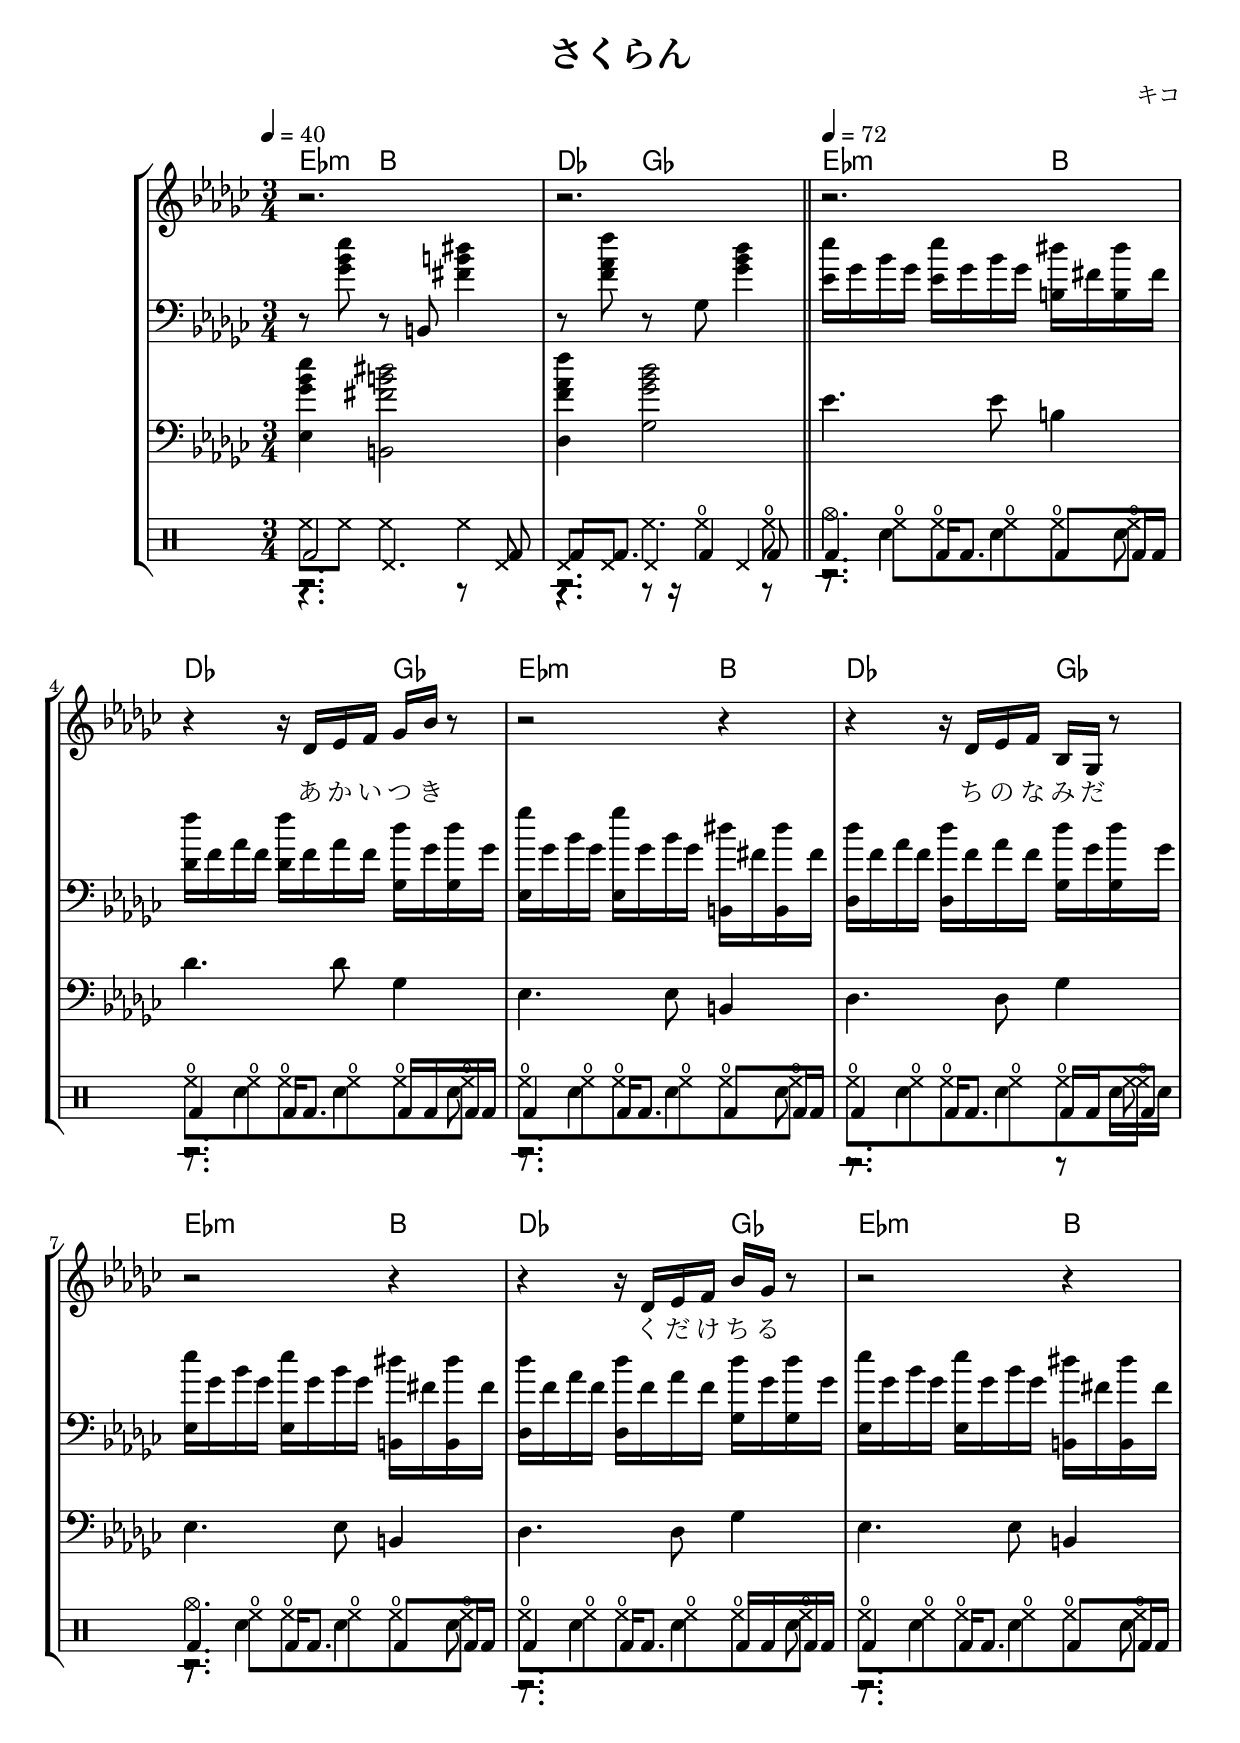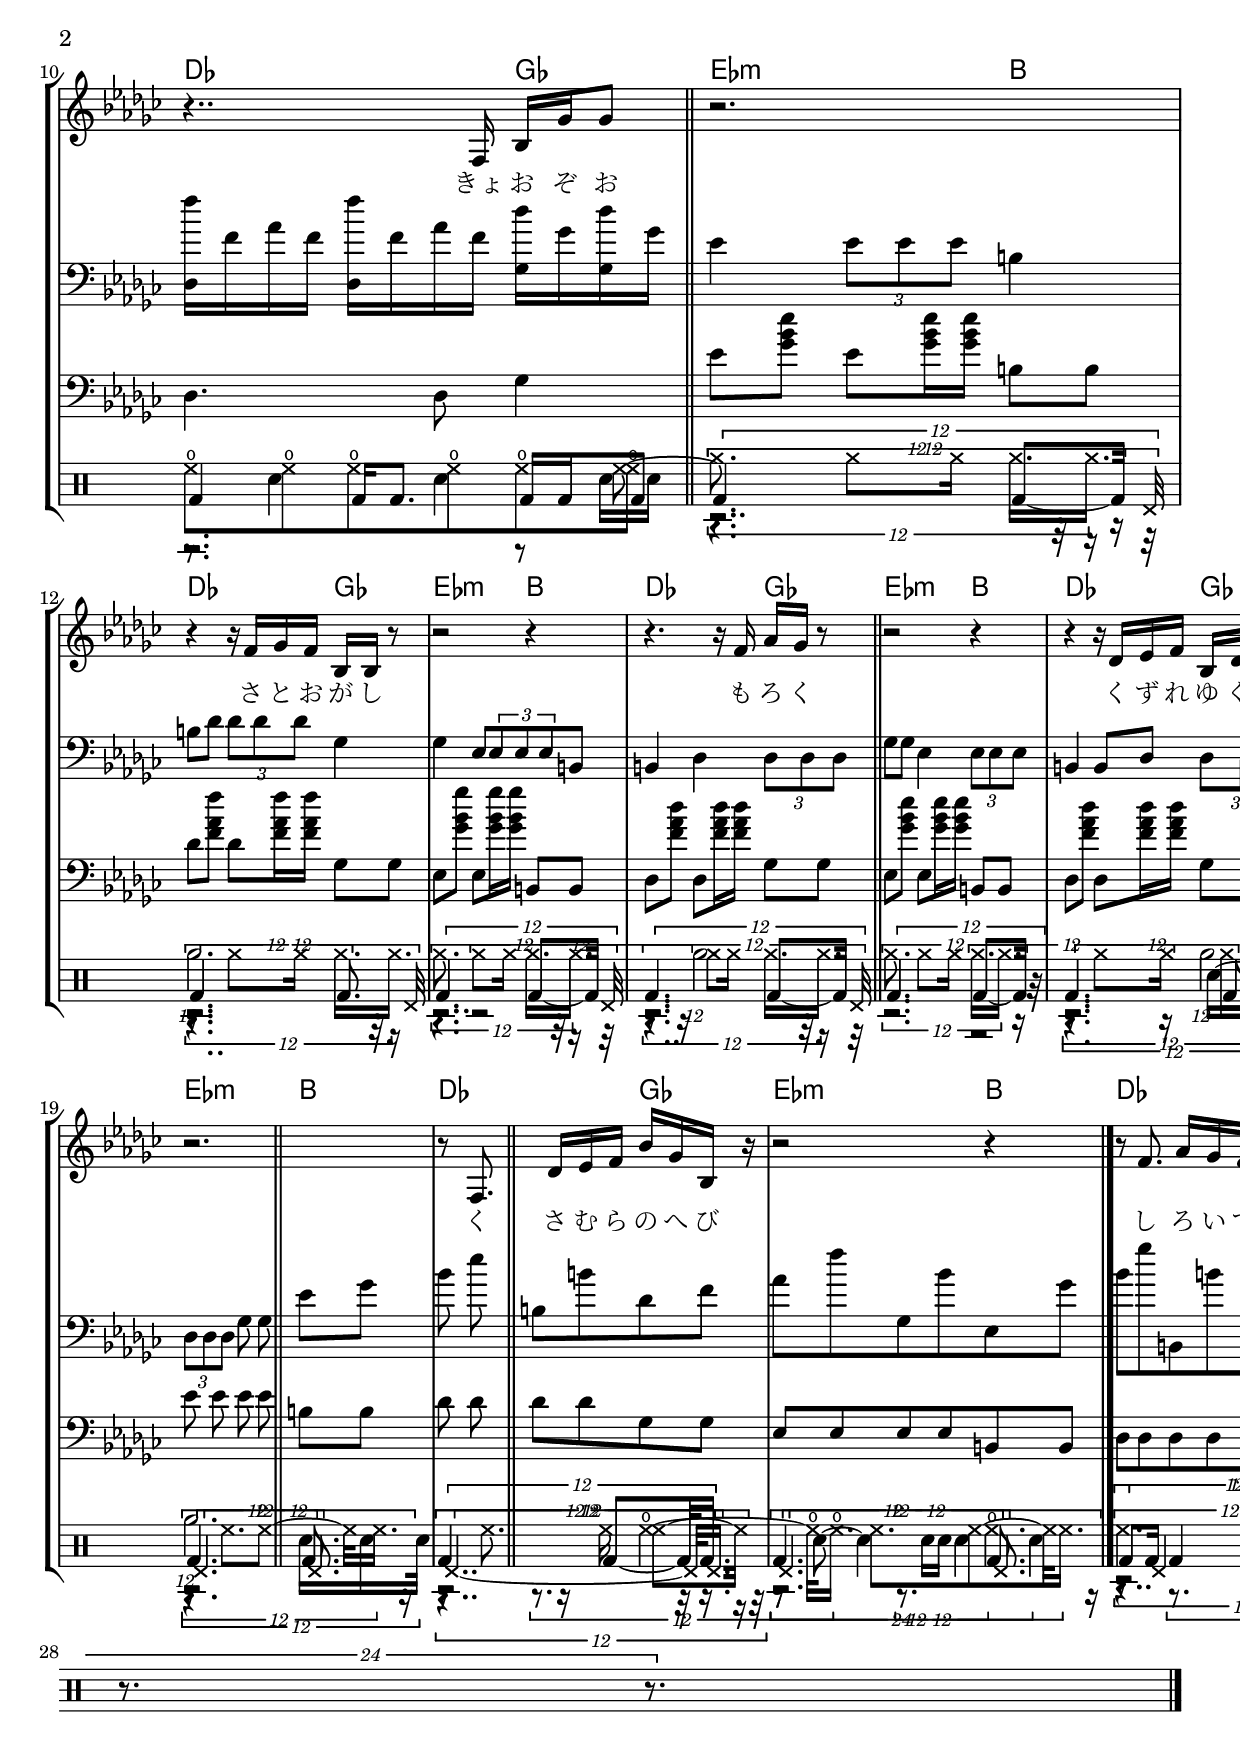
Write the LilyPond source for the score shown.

\version "2.12.1"

\header {
	title = \markup {さくらん}
	composer = \markup \center-column {キコ}
}

harmony = \chordmode {
	es4:m b2 des4 ges2 

	es2:m b4 des2 ges4 es2:m b4 des2 ges4 es2:m b4 des2 ges4 es2:m b4 des2 ges4 

	es2:m b4 des2 ges4 es2:m b4 des2 ges4 es2:m b4 des2 ges4 es2:m b4 des2 ges4 

	es2:m b4 des2 ges4 es2:m b4 des2 ges4 es2:m b4 des2 ges4 es2:m b4 des2 ges4 
}

melody = {
	\key ges \major
	\tempo 4 = 40
	r2. | r2.   
	\set Staff.midiInstrument = #"fss0.31"
	\set Staff.midiMinimumVolume = #0.7
	\set Staff.midiMaximumVolume = #0.9
		\tempo 4 = 72
r2.
r4 r16 des'16  es'16  f'16  ges'16  bes'16  r8 
	r2  r4 
	r4 r16  des'16  es'16  f'16  bes16  ges16  r8 
	r2  r4 
	r4 r16  des'16  es'16  f'16  bes'16  ges'16  r8 
	r2  r4 
	r4..  f16  bes16  ges'16  ges'8
	\set Staff.midiInstrument = #"fss0.31"
	\set Staff.midiMinimumVolume = #0.7
	\set Staff.midiMaximumVolume = #0.9
	r2.
r4 r16 f'16  ges'16  f'16  bes16  bes16  r8 
	r2  r4 
	r4.  r16  f'16  as'16  ges'16  r8 
	r2  r4 
	r4 r16  des'16  es'16  f'16  bes16  des'16  r8 
	r2  r4 
	r4.  f'16  as'16  ges'16  f'16  ges'8
	\set Staff.midiInstrument = #"fss0.31"
	\set Staff.midiMinimumVolume = #0.7
	\set Staff.midiMaximumVolume = #0.9
	r2.
r8 f8.  des'16  es'16  f'16  bes'16  ges'16  bes16  r16 
	r2  r4 
	r8  f'8.  as'16  ges'16  f'16  bes'16  ges'16  bes16  r16 
	r2  r4 
	r4 r16  des'16  es'16  f'16  bes'16  ges'16  r8 
	r2  r4 
	r8  des'8.  es'16  f'16  as'16  ges'16  bes'16  ges'8
	\bar "|."
}

words = \lyricmode {
	
	あ  か  い  つ  き  ち  の  な  み  だ  く  だ  け  ち  る  きょ  お  ぞ  お  
	さ  と  お  が  し  も  ろ  く  く  ず  れ  ゆ  く  す  な  の  し  ろ  
	く  さ  む  ら  の  へ  び  し  ろ  い  て  ぶ  く  ろ  ひ  ざ  ま  ず  き  あ  お  ぎ  み  る  そ  ら  
}

tempochange = {
	\time 3/4
	\tempo 4 = 40
	r2. | r2. \bar "||"
	\tempo 4 = 72
	r2. | r2. | r2. | r2. | r2. | r2. | r2. | r2. \bar "||"
	\tempo 4 = 72
	r2. | r2. | r2. | r2. | r2. | r2. | r2. | r2. \bar "||"
	\tempo 4 = 72
	r2. | r2. | r2. | r2. | r2. | r2. | r2. | r2. \bar "|."
}

mainacc = {
	\clef bass
	\set Staff.midiInstrument = #"Electric Bass (pick)"
	\set Staff.midiMinimumVolume = #0.3
	\set Staff.midiMaximumVolume = #0.6
	\time 3/4
	\key ges \major
	\tempo 4 = 40
r8  <ges' bes' es''>8  r8  b,8  <fis' b' dis''>4  r8  <f' as' f''>8  r8  ges8  <ges' bes' des''>4  \bar "||"

	\set Staff.midiInstrument = #"Electric Bass (pick)"
	\set Staff.midiMinimumVolume = #0.3
	\set Staff.midiMaximumVolume = #0.6
	\tempo 4 = 72
<es' es''>16  ges'16  bes'16  ges'16  <es' es''>16  ges'16  bes'16  ges'16  <b dis''>16  fis'16  <b dis''>16  fis'16  <des' f''>16  f'16  as'16  f'16  <des' f''>16  f'16  as'16  f'16  <ges des''>16  ges'16  <ges des''>16  ges'16  <es ges''>16  ges'16  bes'16  ges'16  <es ges''>16  ges'16  bes'16  ges'16  <b, dis''>16  fis'16  <b, dis''>16  fis'16  <des des''>16  f'16  as'16  f'16  <des des''>16  f'16  as'16  f'16  <ges des''>16  ges'16  <ges des''>16  ges'16  <es es''>16  ges'16  bes'16  ges'16  <es es''>16  ges'16  bes'16  ges'16  <b, dis''>16  fis'16  <b, dis''>16  fis'16  <des des''>16  f'16  as'16  f'16  <des des''>16  f'16  as'16  f'16  <ges des''>16  ges'16  <ges des''>16  ges'16  <es es''>16  ges'16  bes'16  ges'16  <es es''>16  ges'16  bes'16  ges'16  <b, dis''>16  fis'16  <b, dis''>16  fis'16  <des f''>16  f'16  as'16  f'16  <des f''>16  f'16  as'16  f'16  <ges des''>16  ges'16  <ges des''>16  ges'16  \bar "||"

	\set Staff.midiInstrument = #"Acoustic Guitar (nylon)"
	\set Staff.midiMinimumVolume = #0.3
	\set Staff.midiMaximumVolume = #0.6
es'4  \tuplet 3/2 { es'8 es'8 es'8 }  b4  b8  des'8  \tuplet 3/2 { des'8 des'8 des'8 }  ges4  ges4  es8  \tuplet 3/2 { es8 es8 es8 }  b,8  b,4  des4  \tuplet 3/2 { des8 des8 des8 }  ges8  ges8  es4  \tuplet 3/2 { es8 es8 es8 }  b,4  b,8  des8  \tuplet 3/2 { des8 des8 des8 }  ges4  ges4  es8  \tuplet 3/2 { es8 es8 es8 }  b,8  b,4  des4  \tuplet 3/2 { des8 des8 des8 }  ges8  ges8  \bar "||"

	\set Staff.midiInstrument = #"Acoustic grand"
	\set Staff.midiMinimumVolume = #0.3
	\set Staff.midiMaximumVolume = #0.6
es'8  ges'8  bes'8  es''8  b8  b'8  des'8  f'8  as'8  f''8  ges8  bes'8  es8  ges'8  bes'8  ges''8  b,8  b'8  des8  f'8  as'8  des''8  ges8  bes'8  es8  ges'8  bes'8  es''8  b,8  b'8  des8  f'8  as'8  des''8  ges8  bes'8  es8  ges'8  bes'8  es''8  b,8  b'8  des8  f'8  as'8  f''8  <ges ges' bes' des''>4  \bar "|."}

subacc = {
	\clef bass
	\set Staff.midiInstrument = #"Contrabass"
	\set Staff.midiMinimumVolume = #0.3
	\set Staff.midiMaximumVolume = #0.6
	\time 3/4
	\key ges \major
	\tempo 4 = 40
<es ges' bes' es''>4  <b, fis' b' dis''>2  <des f' as' f''>4  <ges ges' bes' des''>2  \bar "||"

	\set Staff.midiInstrument = #"Contrabass"
	\set Staff.midiMinimumVolume = #0.3
	\set Staff.midiMaximumVolume = #0.6
	\tempo 4 = 72
es'4.  es'8  b4  des'4.  des'8  ges4  es4.  es8  b,4  des4.  des8  ges4  es4.  es8  b,4  des4.  des8  ges4  es4.  es8  b,4  des4.  des8  ges4  \bar "||"

	\set Staff.midiInstrument = #"Koto"
	\set Staff.midiMinimumVolume = #0.3
	\set Staff.midiMaximumVolume = #0.6
es'8  <ges' bes' es''>8  es'8  <ges' bes' es''>16  <ges' bes' es''>16  b8  b8  des'8  <f' as' f''>8  des'8  <f' as' f''>16  <f' as' f''>16  ges8  ges8  es8  <ges' bes' ges''>8  es8  <ges' bes' ges''>16  <ges' bes' ges''>16  b,8  b,8  des8  <f' as' des''>8  des8  <f' as' des''>16  <f' as' des''>16  ges8  ges8  es8  <ges' bes' es''>8  es8  <ges' bes' es''>16  <ges' bes' es''>16  b,8  b,8  des8  <f' as' des''>8  des8  <f' as' des''>16  <f' as' des''>16  ges8  ges8  es8  <ges' bes' es''>8  es8  <ges' bes' es''>16  <ges' bes' es''>16  b,8  b,8  des8  <f' as' f''>8  des8  <f' as' f''>16  <f' as' f''>16  ges8  ges8  \bar "||"

	\set Staff.midiInstrument = #"Slap Bass 2"
	\set Staff.midiMinimumVolume = #0.3
	\set Staff.midiMaximumVolume = #0.6
es'8  es'8  es'8  es'8  b8  b8  des'8  des'8  des'8  des'8  ges8  ges8  es8  es8  es8  es8  b,8  b,8  des8  des8  des8  des8  ges8  ges8  es8  es8  es8  es8  b,8  b,8  des8  des8  des8  des8  ges8  ges8  es8  es8  es8  es8  b,8  b,8  des8  des8  des8  des8  ges4  \bar "|."}

percA = {
	\drummode {
	r2.  |  r4  r8  hho4  hho8\bar "||"
	cymc2.  |  r2.  |  r2.  |  r2.  |  cymc2.  |  r2.  |  r2.  |  r2.\bar "||"
	\times 16/12 { cymr8. cymr8 cymr16 cymr16. cymr16. }  |  \times 16/12 { r8. cymr8 cymr16 cymr16. cymr16. }  |  \times 16/12 { cymr8. cymr8 cymr16 cymr16. cymr16. }  |  \times 16/12 { r8. cymr8 cymr16 cymr16. cymr16. }  |  \times 16/12 { cymr8. cymr8 cymr16 cymr16. cymr16. }  |  \times 16/12 { r8. cymr8 cymr16 cymr16. cymr16. }  |  \times 16/12 { cymr8. cymr8 cymr16 cymr16. cymr16. }  |  \times 16/12 { cymr8. cymr8 cymr4 }\bar "||"
	\times 16/12 { r8 hh8. hh8~hh32 hh16. }  |  \times 16/12 { r8 hh8. hh16 hh8~hh32 r32 }  |  \times 16/12 { r8 hh8. hh8~hh32 hh16. }  |  \times 16/12 { hh4. hh16. hh16 hh32 }  |  \times 16/12 { hh8. hh8. hh16. hh16 }  |  \times 16/12 { r32 hh8. hh16 hh8.~hh32 hh16 }  |  \times 16/12 { r32 hh8. hh8. hh16. hh16 }  |  \times 16/24 { hh16 hh2.~hh8. }\bar "|."
	}
}

percB = {
	\drummode {
	r4  hhp4.  hhp8  |  hhp8  hhp8  hhp4  hhp4\bar "||"
	r8  hho8  hho8  hho8  hho8  hho8  |  hho8  hho8  hho8  hho8  hho8  hho8  |  hho8  hho8  hho8  hho8  hho8  hho8  |  hho8  hho8  hho8  hho8  hho8  hho8  |  r8  hho8  hho8  hho8  hho8  hho8  |  hho8  hho8  hho8  hho8  hho8  hho8  |  hho8  hho8  hho8  hho8  hho8  hho8  |  hho8  hho8  hho8  hho8  hho8  hho8\bar "||"
	\times 16/12 { r4..~r32 r16 hhp32 }  |  \times 16/12 { }  |  \times 16/12 { r4..~r32 r16 hhp32 }  |  \times 16/12 { }  |  \times 16/12 { r4..~r32 r16 hhp32 }  |  \times 16/12 { }  |  \times 16/12 { r4..~r32 r16 hhp32 }  |  \times 16/12 { }\bar "||"
	\times 16/12 { r2~r16 }  |  \times 16/12 { r4. sn16. sn16 sn32 }  |  \times 16/12 { r2~r16 }  |  \times 16/12 { r4 r16 sn16 sn16. sn16 sn32 }  |  \times 16/12 { }  |  \times 16/12 { r4. sn16. sn16 sn32 }  |  \times 16/12 { r2~r16 }  |  \times 16/24 { r8 sn8 sn4 sn16 sn16 sn4 sn4 }\bar "|."
	}
}

percC = {
	\drummode {
	hh8  hh8  hh4  hh4  |  r4  hh4.  r8\bar "||"
	r2.  |  r2.  |  r2.  |  r2~r8  hh8  |  r2.  |  r2.  |  r2.  |  r2~r8  hh8\bar "||"
	\times 16/12 { bd4. bd8~bd32 r32 }  |  \times 16/12 { bd4. bd8. }  |  \times 16/12 { bd4. bd8~bd32 r32 }  |  \times 16/12 { bd4. bd8~bd32 r32 }  |  \times 16/12 { bd4. bd8~bd32 r32 }  |  \times 16/12 { bd4. bd8. }  |  \times 16/12 { bd4. bd8~bd32 r32 }  |  \times 16/12 { bd4 r16 bd16 bd8. }\bar "||"
	\times 16/12 { bd4. bd8. }  |  \times 16/12 { bd4 r16 bd8~bd32 bd16. }  |  \times 16/12 { bd4. bd8. }  |  \times 16/12 { bd8 bd16 bd4 bd32 bd16. }  |  \times 16/12 { bd4. }  |  \times 16/12 { bd8~bd32 r32 bd4 }  |  \times 16/12 { bd4~bd32 bd32 }  |  \times 16/24 { bd4. bd4. bd8. bd8. }\bar "|."
	}
}

percD = {
	\drummode {
	bd2  r8  bd8  |  bd8  bd8.  r16  bd4  bd8\bar "||"
	r8  sn4  sn4  sn8  |  r8  sn4  sn4  sn8  |  r8  sn4  sn4  sn8  |  r8  sn4  sn4  sn16  sn16  |  r8  sn4  sn4  sn8  |  r8  sn4  sn4  sn8  |  r8  sn4  sn4  sn8  |  r8  sn4  sn4  sn16  sn16\bar "||"
	\times 16/12 { r2~r16 }  |  \times 16/12 { rb 2. }  |  \times 16/12 { r2~r16 }  |  \times 16/12 { rb 2. }  |  \times 16/12 { r2~r16 }  |  \times 16/12 { rb 2. }  |  \times 16/12 { r2~r16 }  |  \times 16/12 { rb 2. }\bar "||"
	\times 16/12 { r8. hho4~hho32 hho16. }  |  \times 16/12 { r8. hho4. }  |  \times 16/12 { r8. hho4~hho32 hho16. }  |  \times 16/12 { r8. hho4. }  |  \times 16/12 { r8. hho4~hho32 hho16. }  |  \times 16/12 { r8. hho4. }  |  \times 16/12 { r8. hho4~hho32 hho16. }  |  \times 16/24 { r2.~r8. r8. }\bar "|."
	}
}

percE = {
	\drummode {
	r2. | r2. \bar "||"
	bd4  bd16  bd8.  bd8  bd16  bd16  |  bd4  bd16  bd8.  bd16  bd16  bd16  bd16  |  bd4  bd16  bd8.  bd8  bd16  bd16  |  bd4  bd16  bd8.  bd16  bd16  bd8  |  bd4  bd16  bd8.  bd8  bd16  bd16  |  bd4  bd16  bd8.  bd16  bd16  bd16  bd16  |  bd4  bd16  bd8.  bd8  bd16  bd16  |  bd4  bd16  bd8.  bd16  bd16  bd8\bar "||"
	r2.  |  r2.  |  r2.  |  r2.  |  r2.  |  r2.  |  r2.  |  \times 16/12 { r4. sn16. sn16. }\bar "||"
	\times 16/12 { hhp4. hhp8. }  |  \times 16/12 { hhp4..~hhp32 hhp16. }  |  \times 16/12 { hhp4. hhp8. }  |  \times 16/12 { r8 hhp4 r16 hhp32 hhp16. }  |  \times 16/12 { hhp4. hhp8. }  |  \times 16/12 { hhp4..~hhp32 hhp16. }  |  \times 16/12 { hhp4. hhp8. }  |  \times 16/24 { r4 hhp2 hhp4. }\bar "|."
	}
}

percF = {
	\drummode {
	r2. | r2. \bar "||"
	r2. | r2. | r2. | r2. | r2. | r2. | r2. | r2. \bar "||"
	r2.  |  r2.  |  r2.  |  r2.  |  r2.  |  r2.  |  r2.  |  \times 16/12 { r4..~r32 tommh16 tommh32 }\bar "||"
	\times 16/12 { r2~r16 }  |  \times 16/12 { r4..~r32 r16. }  |  \times 16/12 { r2~r16 }  |  \times 16/12 { r4..~r32 r16. }  |  \times 16/12 { r2~r16 }  |  \times 16/12 { r4..~r32 r16. }  |  \times 16/12 { r2~r16 }  |  \times 16/24 { r2.~r8. tomml8 tomml16 }\bar "|."
	}
}

percG = {
	\drummode {
	r2. | r2. \bar "||"
	r2. | r2. | r2. | r2. | r2. | r2. | r2. | r2. \bar "||"
	r2.  |  r2.  |  r2.  |  r2.  |  r2.  |  r2.  |  r2.  |  \times 16/12 { r4..~r32 r16. }\bar "||"
	r2.  |  r2.  |  r2.  |  r2.  |  r2.  |  r2.  |  r2.  |  \times 16/24 { r2.~r8. r8. }\bar "|."
	}
}

\score {
	<<
		\new StaffGroup <<
			\new ChordNames {\harmony}
			\new Voice = "melody" {\melody}
			\new Lyrics \lyricsto "melody" \words
			\new Staff = "mainacc" {\mainacc}
			\new Staff = "subacc" {\subacc}
			\new DrumStaff <<
				\new DrumVoice {\percA}
				\new DrumVoice {\percB}
				\new DrumVoice {\percC}
				\new DrumVoice {\percD}
				\new DrumVoice {\percE}
				\new DrumVoice {\percF}
				\new DrumVoice {\percG}
			>>
		>>
	>>
	\layout { }
}
